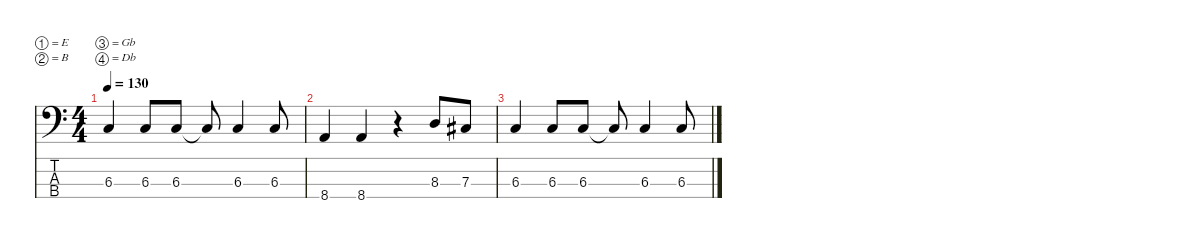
\defaultSystemsLayout 4
\hideDynamics
\bracketExtendMode nobrackets
\singleTrackTrackNamePolicy hidden
\multiTrackTrackNamePolicy hidden
\firstSystemTrackNameMode fullname
\firstSystemTrackNameOrientation horizontal
\otherSystemsTrackNameOrientation horizontal
\track ("Geezer Butler" "el.bs.") {instrument electricbassfinger}
\staff {score tabs}
\tuning (E2 B1 Gb1 Db1)
\ts (4 4)
\tempo 130
\clef f4
\ks c
6.3.4{dy f beam Up} 6.3.8{beam Up} 6.3.8{beam Up} 6.3{t}.8{beam Up} 6.3.4{beam Up} 6.3.8{beam Up} |
8.4.4{beam Up} 8.4.4{beam Up} r.4{beam Up} 8.3.8{beam Up} 7.3{acc #}.8{beam Up} |
6.3.4{beam Up} 6.3.8{beam Up} 6.3.8{beam Up} 6.3{t}.8{beam Up} 6.3.4{beam Up} 6.3.8{beam Up}
